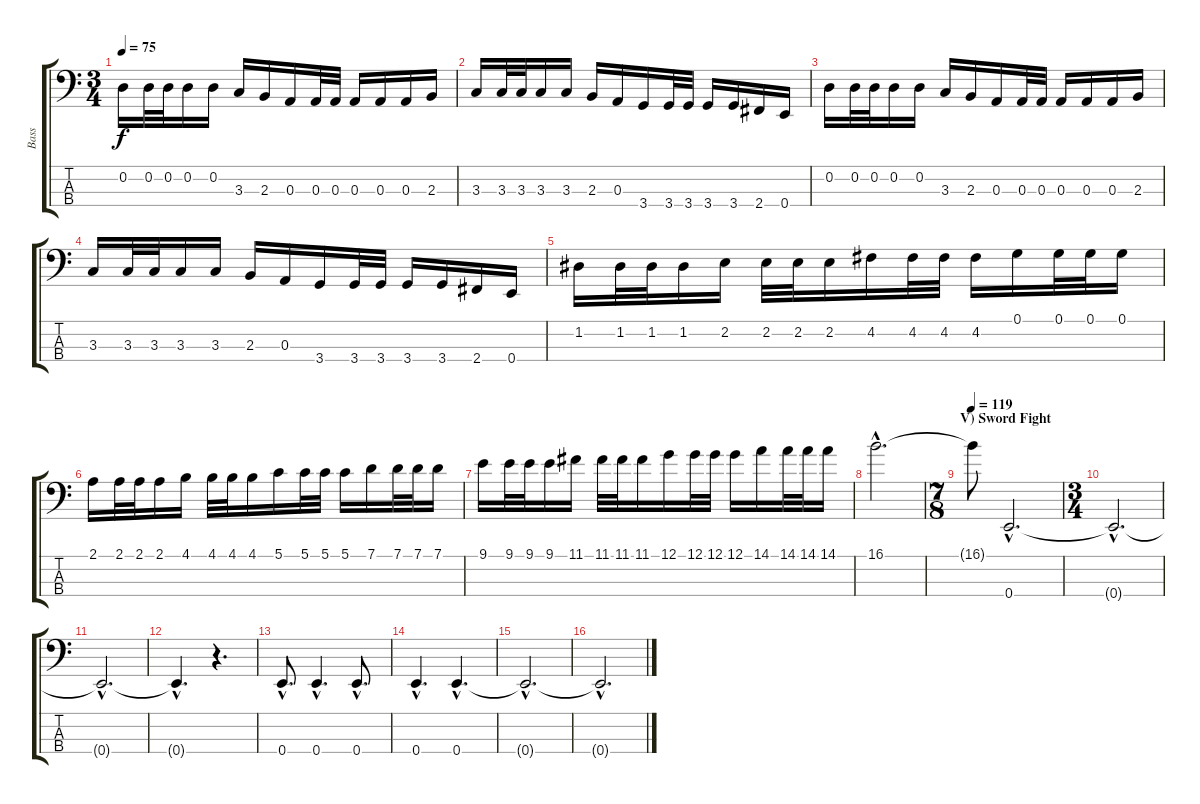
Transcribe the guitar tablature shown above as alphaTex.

\track ("Bass" "Bass") {instrument electricbassfinger}
\staff {score tabs}
\tuning (G2 D2 A1 E1) {hide}
\ts (3 4)
\tempo 75
\clef f4
\ks c
0.2.16{dy f} 0.2.32 0.2.32 0.2.16 0.2.16 3.3.16 2.3.16 0.3.16 0.3.32 0.3.32 0.3.16 0.3.16 0.3.16 2.3.16 |
3.3.16 3.3.32 3.3.32 3.3.16 3.3.16 2.3.16 0.3.16 3.4.16 3.4.32 3.4.32 3.4.16 3.4.16 2.4.16 0.4.16 |
0.2.16 0.2.32 0.2.32 0.2.16 0.2.16 3.3.16 2.3.16 0.3.16 0.3.32 0.3.32 0.3.16 0.3.16 0.3.16 2.3.16 |
3.3.16 3.3.32 3.3.32 3.3.16 3.3.16 2.3.16 0.3.16 3.4.16 3.4.32 3.4.32 3.4.16 3.4.16 2.4.16 0.4.16 |
1.2.16 1.2.32 1.2.32 1.2.16 2.2.16 2.2.32 2.2.32 2.2.16 4.2.16 4.2.32 4.2.32 4.2.16 0.1.16 0.1.32 0.1.32 0.1.16 |
2.1.16 2.1.32 2.1.32 2.1.16 4.1.16 4.1.32 4.1.32 4.1.16 5.1.16 5.1.32 5.1.32 5.1.16 7.1.16 7.1.32 7.1.32 7.1.16 |
9.1.16 9.1.32 9.1.32 9.1.16 11.1.16 11.1.32 11.1.32 11.1.16 12.1.16 12.1.32 12.1.32 12.1.16 14.1.16 14.1.32 14.1.32 14.1.16 |
16.1{hac}.2{d} |
\ts (7 8)
\section ("" "V) Sword Fight")
\tempo 119
16.1{t}.8 0.4{hac}.2{d} |
\ts (3 4)
0.4{hac t}.2{d} |
0.4{hac t}.2{d} |
0.4{hac t}.4{d} r.4{d} |
0.4{hac}.8{d} 0.4{hac}.4{d} 0.4{hac}.8{d} |
0.4{hac}.4{d} 0.4{hac}.4{d} |
0.4{hac t}.2{d} |
0.4{hac t}.2{d}
